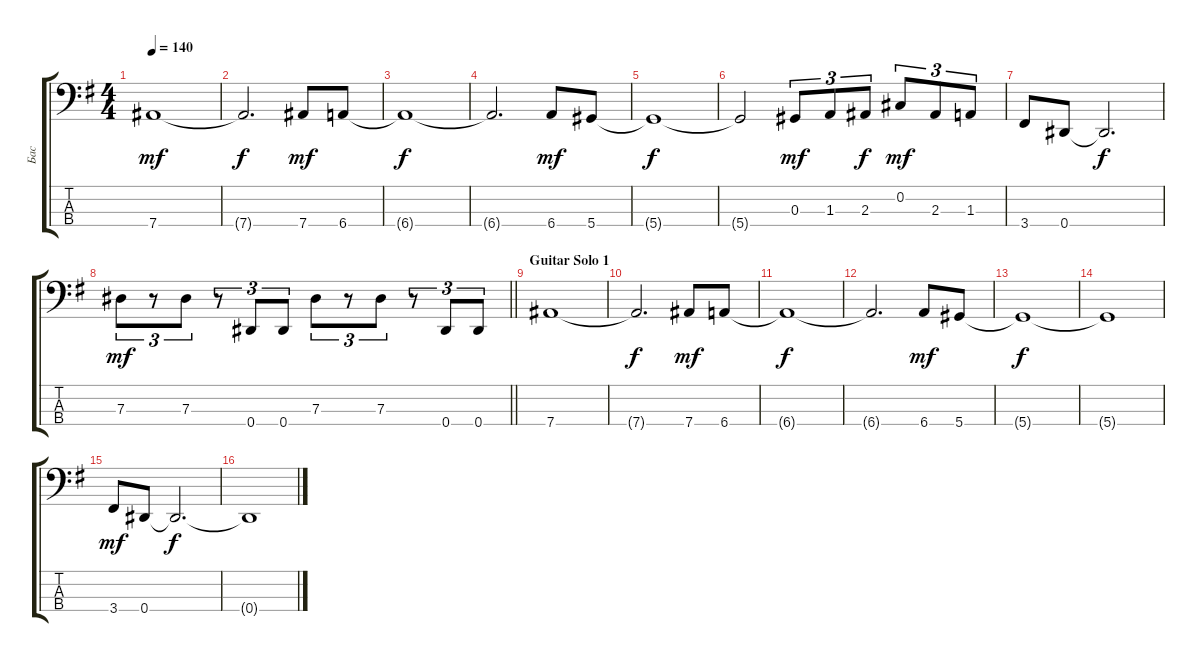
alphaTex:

\track ("Бас" "Бас") {instrument electricbassfinger}
\staff {score tabs}
\tuning (Gb2 Db2 Ab1 Eb1) {hide}
\ts (4 4)
\tempo 140
\clef f4
\ks eminor
7.4.1{dy mf} |
7.4{t}.2{d dy f} 7.4.8{dy mf} 6.4.8 |
6.4{t}.1{dy f} |
6.4{t}.2{d} 6.4.8{dy mf} 5.4.8 |
5.4{t}.1{dy f} |
5.4{t}.2 0.3.8{tu (3 2) dy mf} 1.3.8{tu (3 2)} 2.3.8{tu (3 2) dy f} 0.2.8{tu (3 2) dy mf} 2.3.8{tu (3 2)} 1.3.8{tu (3 2)} |
3.4.8 0.4.8 0.4{t}.2{d dy f} |
\barLineRight lightlight
7.3.8{tu (3 2) dy mf} r.8{tu (3 2)} 7.3.8{tu (3 2)} r.8{tu (3 2)} 0.4.8{tu (3 2)} 0.4.8{tu (3 2)} 7.3.8{tu (3 2)} r.8{tu (3 2)} 7.3.8{tu (3 2)} r.8{tu (3 2)} 0.4.8{tu (3 2)} 0.4.8{tu (3 2)} |
\section ("" "Guitar Solo 1")
7.4.1 |
7.4{t}.2{d dy f} 7.4.8{dy mf} 6.4.8 |
6.4{t}.1{dy f} |
6.4{t}.2{d} 6.4.8{dy mf} 5.4.8 |
5.4{t}.1{dy f} |
5.4{t}.1 |
3.4.8{dy mf} 0.4.8 0.4{t}.2{d dy f} |
0.4{t}.1
